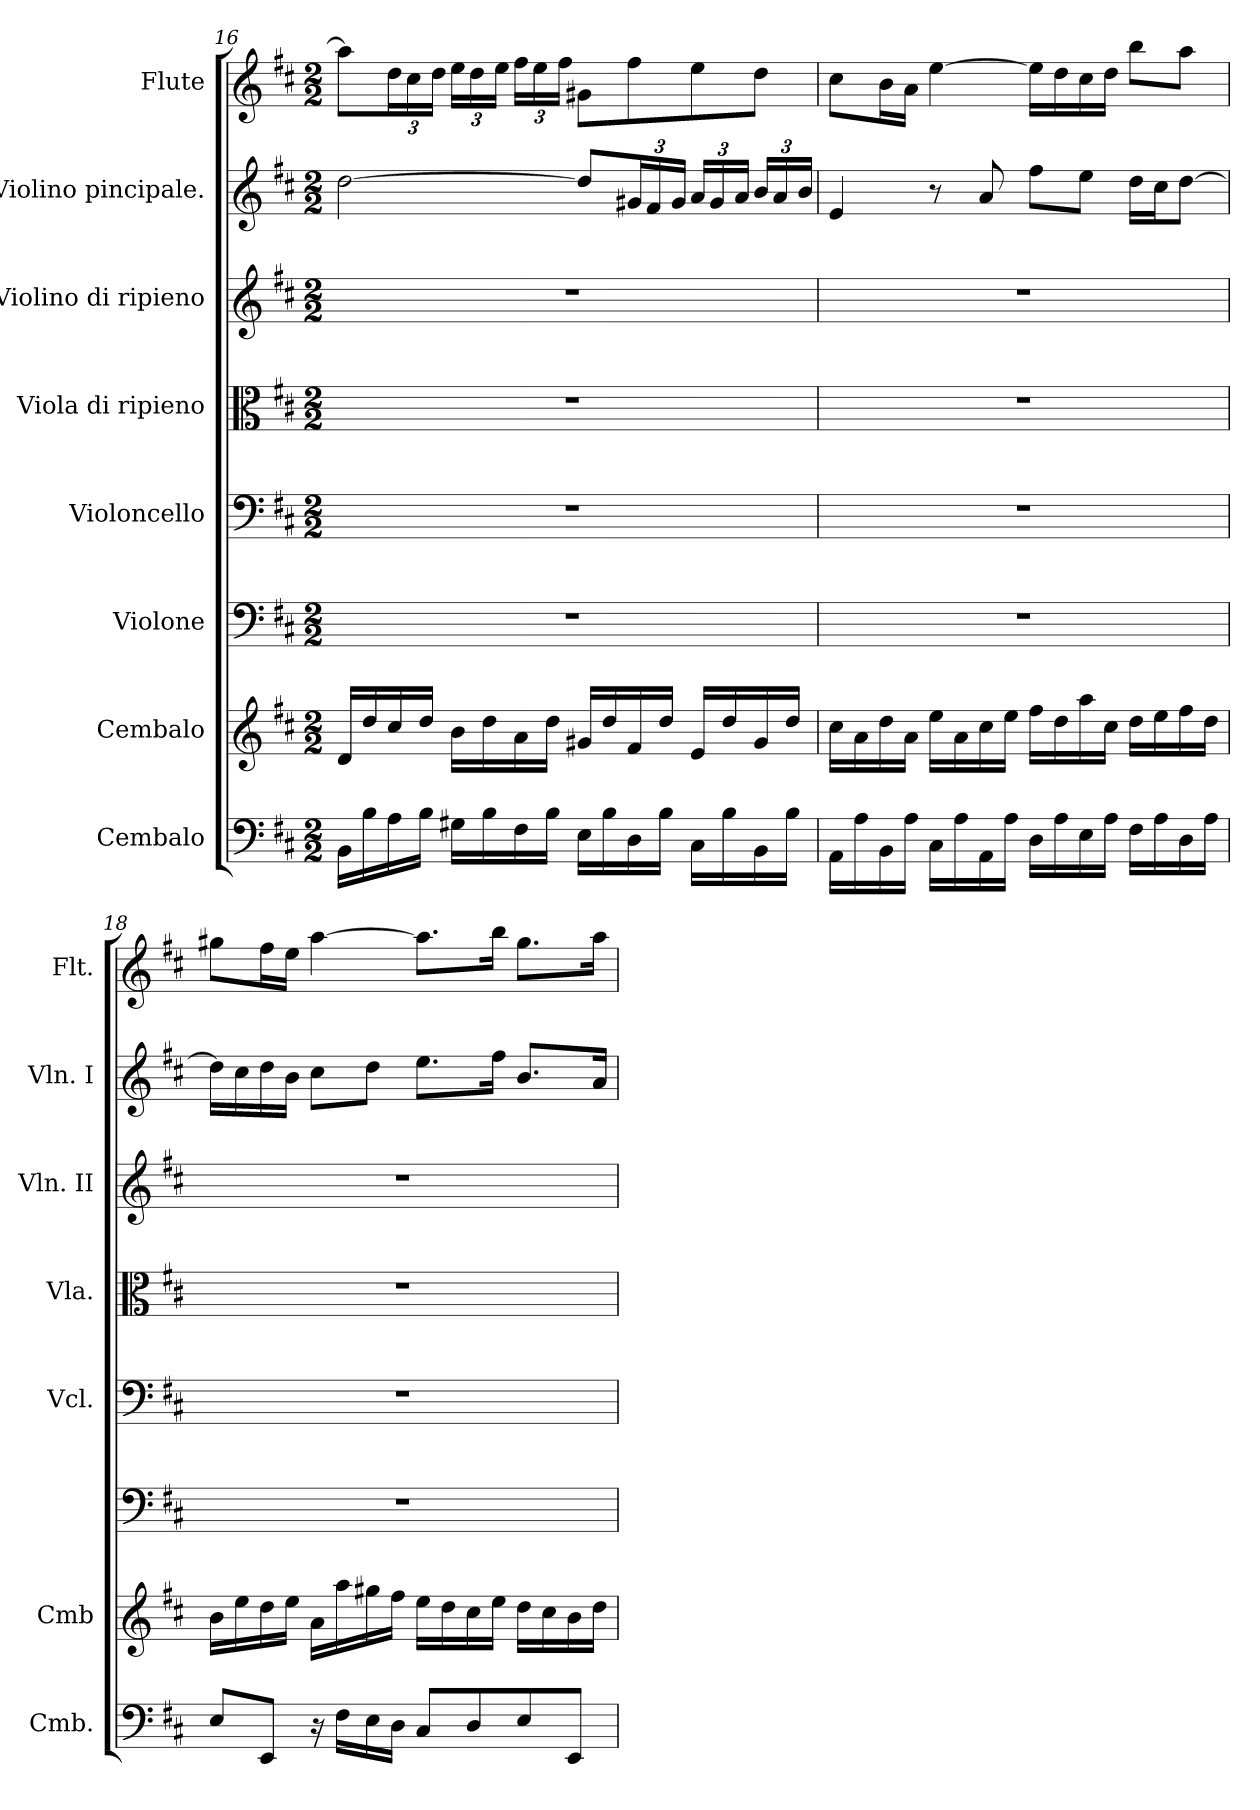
**kern	**kern	**kern	**kern	**kern	**kern	**kern	**kern
*part8	*part7	*part6	*part5	*part4	*part3	*part2	*part1
*staff8	*staff7	*staff6	*staff5	*staff4	*staff3	*staff2	*staff1
*I"Cembalo	*I"Cembalo	*I"Violone	*I"Violoncello	*I"Viola di ripieno	*I"Violino di ripieno	*I"Violino pincipale.	*I"Flute
*I'Cmb.	*I'Cmb	*	*I'Vcl.	*I'Vla.	*I'Vln. II	*I'Vln. I	*I'Flt.
!!LO:LB:g=z
*clefF4	*clefG2	*clefF4	*clefF4	*clefC3	*clefG2	*clefG2	*clefG2
*	*	*ITrd7c12	*	*	*	*	*
*k[f#c#]	*k[f#c#]	*k[f#c#]	*k[f#c#]	*k[f#c#]	*k[f#c#]	*k[f#c#]	*k[f#c#]
*D:	*D:	*D:	*D:	*D:	*D:	*D:	*D:
*M2/2	*M2/2	*M2/2	*M2/2	*M2/2	*M2/2	*M2/2	*M2/2
=16	=16	=16	=16	=16	=16	=16	=16
16BB\LL	16d/LL	1r	1r	1r	1r	[2dd\	8aa\L]
16B\	16dd/	.	.	.	.	.	.
*	*	*	*	*	*	*	*Xbrackettup
16A\	16cc#/	.	.	.	.	.	24dd\L
.	.	.	.	.	.	.	24cc#\
16B\JJ	16dd/JJ	.	.	.	.	.	.
.	.	.	.	.	.	.	24dd\JJ
16G#X\LL	16b\LL	.	.	.	.	.	24ee\LL
.	.	.	.	.	.	.	24dd\
16B\	16dd\	.	.	.	.	.	.
.	.	.	.	.	.	.	24ee\JJ
16F#\	16a\	.	.	.	.	.	24ff#\LL
.	.	.	.	.	.	.	24ee\
16B\JJ	16dd\JJ	.	.	.	.	.	.
.	.	.	.	.	.	.	24ff#\JJ
16E\LL	16g#X/LL	.	.	.	.	8dd/L]	8g#X\L
16B\	16dd/	.	.	.	.	.	.
*	*	*	*	*	*	*Xbrackettup	*
16D\	16f#/	.	.	.	.	24g#X/L	8ff#\
.	.	.	.	.	.	24f#/	.
16B\JJ	16dd/JJ	.	.	.	.	.	.
.	.	.	.	.	.	24g#/JJ	.
16C#\LL	16e/LL	.	.	.	.	24a/LL	8ee\
.	.	.	.	.	.	24g#/	.
16B\	16dd/	.	.	.	.	.	.
.	.	.	.	.	.	24a/JJ	.
16BB\	16g#/	.	.	.	.	24b/LL	8dd\J
.	.	.	.	.	.	24a/	.
16B\JJ	16dd/JJ	.	.	.	.	.	.
.	.	.	.	.	.	24b/JJ	.
=17	=17	=17	=17	=17	=17	=17	=17
16AA\LL	16cc#\LL	1r	1r	1r	1r	4e/	8cc#\L
16A\	16a\	.	.	.	.	.	.
16BB\	16dd\	.	.	.	.	.	16b\L
16A\JJ	16a\JJ	.	.	.	.	.	16a\JJ
16C#\LL	16ee\LL	.	.	.	.	8r	[4ee\
16A\	16a\	.	.	.	.	.	.
16AA\	16cc#\	.	.	.	.	8a/	.
16A\JJ	16ee\JJ	.	.	.	.	.	.
16D\LL	16ff#\LL	.	.	.	.	8ff#\L	16ee\LL]
16A\	16dd\	.	.	.	.	.	16dd\
16E\	16aa\	.	.	.	.	8ee\J	16cc#\
16A\JJ	16cc#\JJ	.	.	.	.	.	16dd\JJ
16F#\LL	16dd\LL	.	.	.	.	16dd\LL	8bb\L
16A\	16ee\	.	.	.	.	16cc#\J	.
16D\	16ff#\	.	.	.	.	[8dd\J	8aa\J
16A\JJ	16dd\JJ	.	.	.	.	.	.
=18	=18	=18	=18	=18	=18	=18	=18
8E/L	16b\LL	1r	1r	1r	1r	16dd\LL]	8gg#X\L
.	16ee\	.	.	.	.	16cc#\	.
8EE/J	16dd\	.	.	.	.	16dd\	16ff#\L
.	16ee\JJ	.	.	.	.	16b\JJ	16ee\JJ
16r	16a\LL	.	.	.	.	8cc#\L	[4aa\
16F#\LL	16aa\	.	.	.	.	.	.
16E\	16gg#X\	.	.	.	.	8dd\J	.
16D\JJ	16ff#\JJ	.	.	.	.	.	.
8C#/L	16ee\LL	.	.	.	.	8.ee\L	8.aa\L]
.	16dd\	.	.	.	.	.	.
8D/	16cc#\	.	.	.	.	.	.
.	16ee\JJ	.	.	.	.	16ff#\Jk	16bb\Jk
8E/	16dd\LL	.	.	.	.	8.b/L	8.gg#\L
.	16cc#\	.	.	.	.	.	.
8EE/J	16b\	.	.	.	.	.	.
.	16dd\JJ	.	.	.	.	16a/Jk	16aa\Jk
=	=	=	=	=	=	=	=
*-	*-	*-	*-	*-	*-	*-	*-
